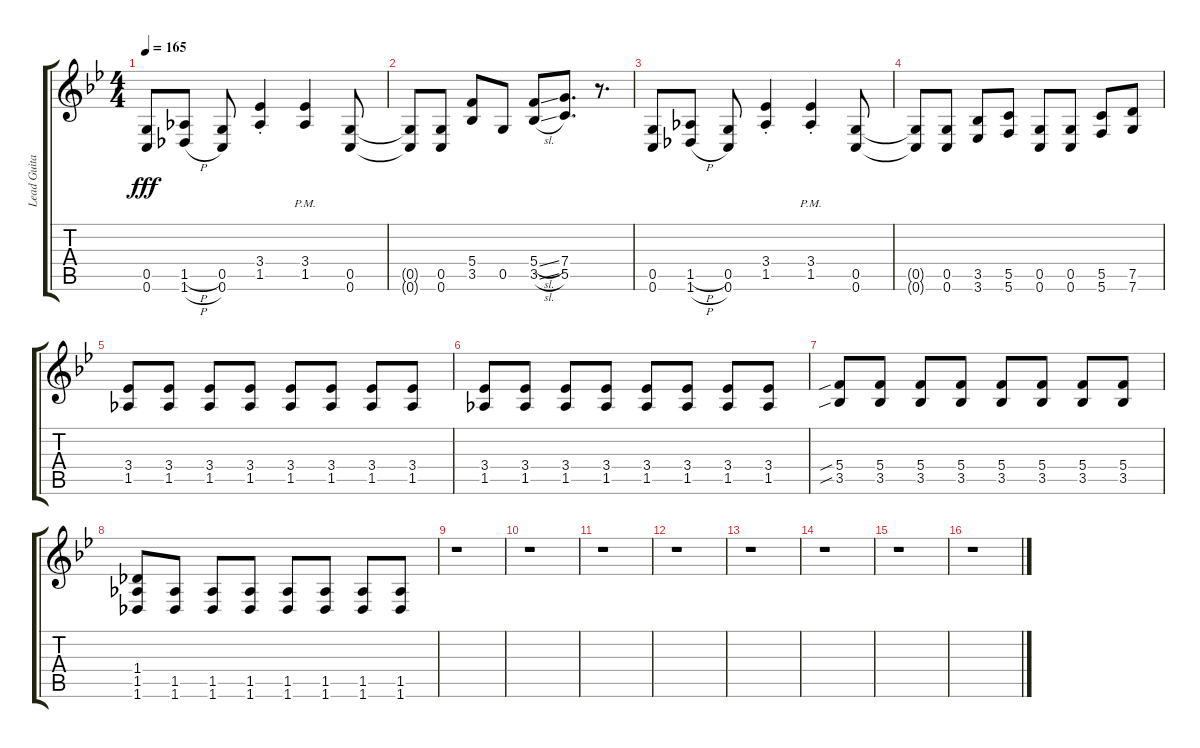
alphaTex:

\track ("Lead Guitar" "Lead Guita") {instrument distortionguitar}
\staff {score tabs}
\tuning (D4 A3 F3 C3 G2 C2) {hide}
\ts (4 4)
\tempo 165
\clef g2
\ks bb
(0.5 0.6).8{dy fff} (1.5{h} 1.6{h}).8 (0.5 0.6).8 (3.4{st} 1.5{st}).4 (3.4{pm} 1.5{pm}).4 (0.5 0.6).8 |
(0.5{t} 0.6{t}).8 (0.5 0.6).8 (5.4 3.5).8 0.5.8 (5.4{sl} 3.5{sl}).8 (7.4 5.5).8{d} r.8{d} |
(0.5 0.6).8 (1.5{h} 1.6{h}).8 (0.5 0.6).8 (3.4{st} 1.5{st}).4 (3.4{pm st} 1.5{pm st}).4 (0.5 0.6).8 |
(0.5{t} 0.6{t}).8 (0.5 0.6).8 (3.5 3.6).8 (5.5 5.6).8 (0.5 0.6).8 (0.5 0.6).8 (5.5 5.6).8 (7.5 7.6).8 |
(3.4 1.5).8 (3.4 1.5).8 (3.4 1.5).8 (3.4 1.5).8 (3.4 1.5).8 (3.4 1.5).8 (3.4 1.5).8 (3.4 1.5).8 |
(3.4 1.5).8 (3.4 1.5).8 (3.4 1.5).8 (3.4 1.5).8 (3.4 1.5).8 (3.4 1.5).8 (3.4 1.5).8 (3.4 1.5).8 |
(5.4{sib} 3.5{sib}).8 (5.4 3.5).8 (5.4 3.5).8 (5.4 3.5).8 (5.4 3.5).8 (5.4 3.5).8 (5.4 3.5).8 (5.4 3.5).8 |
(1.4 1.5 1.6).8 (1.5 1.6).8 (1.5 1.6).8 (1.5 1.6).8 (1.5 1.6).8 (1.5 1.6).8 (1.5 1.6).8 (1.5 1.6).8 |
r.1 |
r.1 |
r.1 |
r.1 |
r.1 |
r.1 |
r.1 |
r.1
